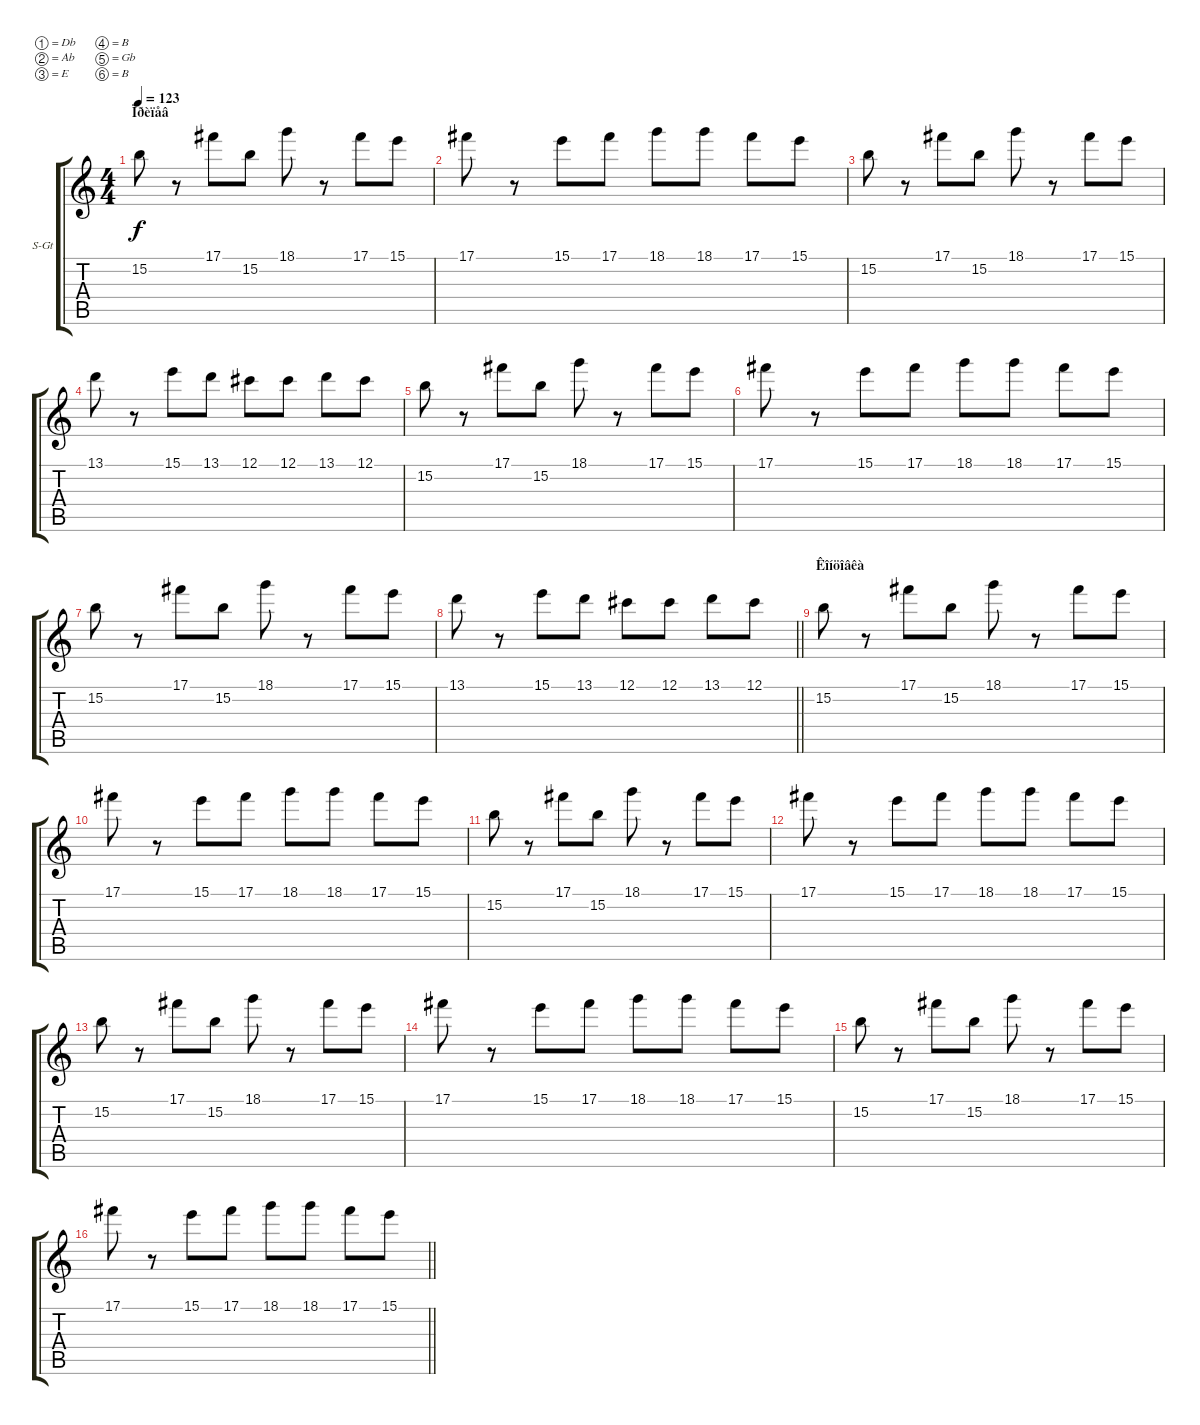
\bracketExtendMode groupsimilarinstruments
\firstSystemTrackNameOrientation horizontal
\otherSystemsTrackNameOrientation horizontal
\track ("Êëàâèøè 1" "S-Gt") {instrument bassoon}
\staff {score tabs}
\tuning (Db4 Ab3 E3 B2 Gb2 B1)
\displaytranspose 12
\ts (4 4)
\section ("" "Ïðèïåâ")
\tempo 123
\clef g2
\ks c
15.2.8{dy f} r.8 17.1.8 15.2.8 18.1.8 r.8 17.1.8 15.1.8 |
17.1.8 r.8 15.1.8 17.1.8 18.1.8 18.1.8 17.1.8 15.1.8 |
15.2.8 r.8 17.1.8 15.2.8 18.1.8 r.8 17.1.8 15.1.8 |
13.1.8 r.8 15.1.8 13.1.8 12.1.8 12.1.8 13.1.8 12.1.8 |
15.2.8 r.8 17.1.8 15.2.8 18.1.8 r.8 17.1.8 15.1.8 |
17.1.8 r.8 15.1.8 17.1.8 18.1.8 18.1.8 17.1.8 15.1.8 |
15.2.8 r.8 17.1.8 15.2.8 18.1.8 r.8 17.1.8 15.1.8 |
\barLineRight lightlight
13.1.8 r.8 15.1.8 13.1.8 12.1.8 12.1.8 13.1.8 12.1.8 |
\section ("" "Êîíöîâêà")
15.2.8 r.8 17.1.8 15.2.8 18.1.8 r.8 17.1.8 15.1.8 |
17.1.8 r.8 15.1.8 17.1.8 18.1.8 18.1.8 17.1.8 15.1.8 |
15.2.8 r.8 17.1.8 15.2.8 18.1.8 r.8 17.1.8 15.1.8 |
17.1.8 r.8 15.1.8 17.1.8 18.1.8 18.1.8 17.1.8 15.1.8 |
15.2.8 r.8 17.1.8 15.2.8 18.1.8 r.8 17.1.8 15.1.8 |
17.1.8 r.8 15.1.8 17.1.8 18.1.8 18.1.8 17.1.8 15.1.8 |
15.2.8 r.8 17.1.8 15.2.8 18.1.8 r.8 17.1.8 15.1.8 |
\barLineRight lightlight
17.1.8 r.8 15.1.8 17.1.8 18.1.8 18.1.8 17.1.8 15.1.8
